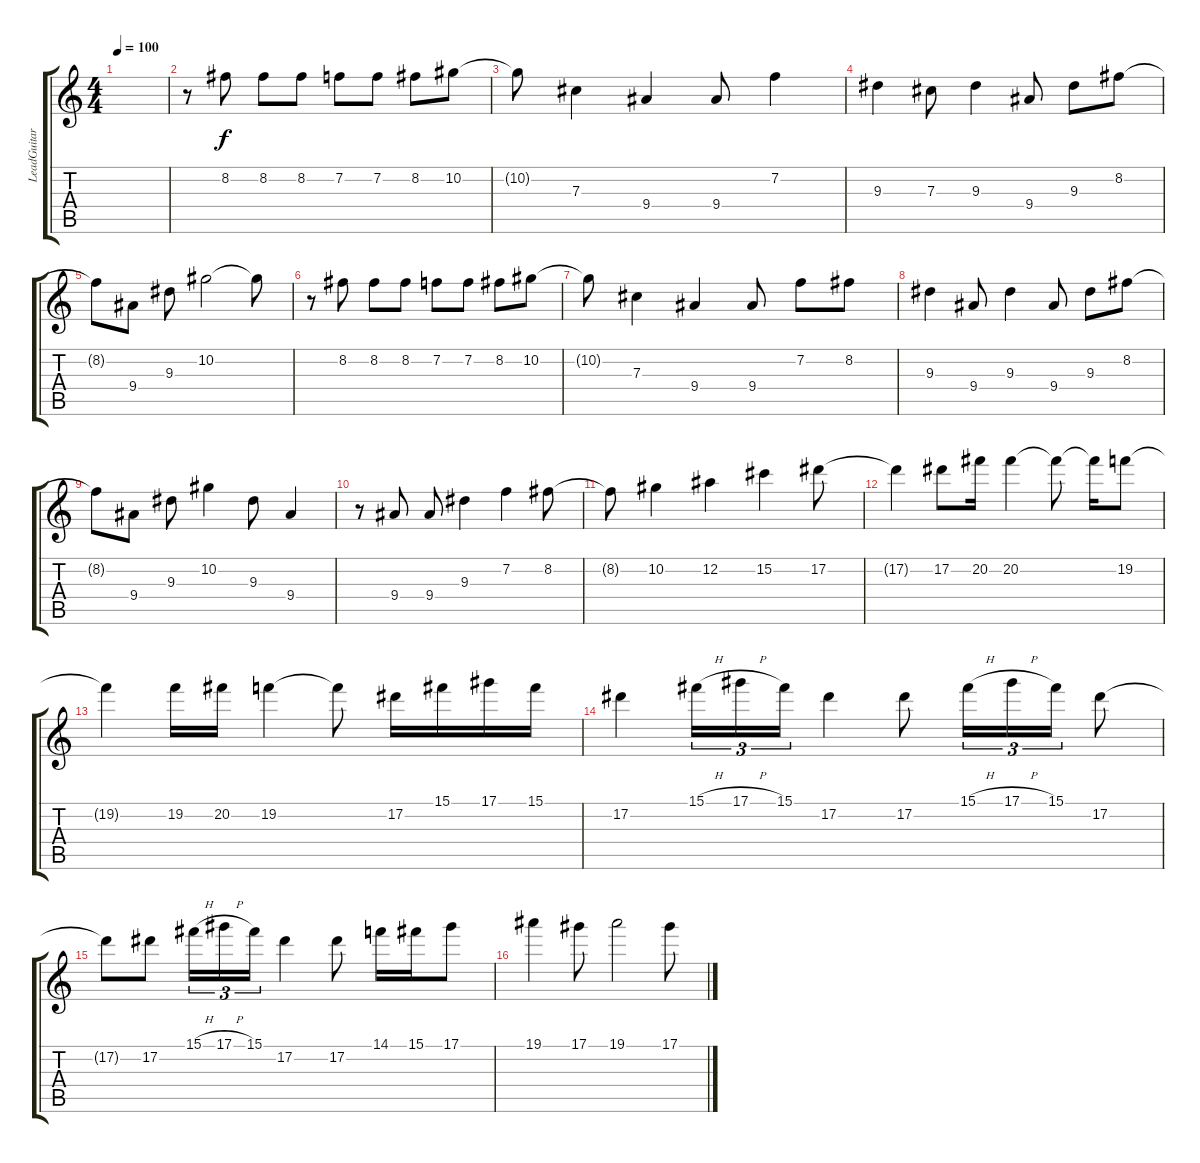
\track ("LeadGuitar01" "LeadGuitar") {instrument overdrivenguitar}
\staff {score tabs}
\tuning (Eb4 Bb3 Gb3 Db3 Ab2 Eb2) {hide}
\ts (4 4)
\tempo 100
\clef g2
\ks c
|
r.8 8.2.8 8.2.8 8.2.8 7.2.8 7.2.8 8.2.8 10.2.8 |
10.2{t}.8 7.3.4 9.4.4 9.4.8 7.2.4 |
9.3.4 7.3.8 9.3.4 9.4.8 9.3.8 8.2.8 |
8.2{t}.8 9.4.8 9.3.8 10.2.2 10.2{t}.8 |
r.8 8.2.8 8.2.8 8.2.8 7.2.8 7.2.8 8.2.8 10.2.8 |
10.2{t}.8 7.3.4 9.4.4 9.4.8 7.2.8 8.2.8 |
9.3.4 9.4.8 9.3.4 9.4.8 9.3.8 8.2.8 |
8.2{t}.8 9.4.8 9.3.8 10.2.4 9.3.8 9.4.4 |
r.8 9.4.8 9.4.8 9.3.4 7.2.4 8.2.8 |
8.2{t}.8 10.2.4 12.2.4 15.2.4 17.2.8 |
17.2{t}.4 17.2.8 20.2.16 20.2.4 20.2{t}.8 20.2{t}.16 19.2.8 |
19.2{t}.4 19.2.16 20.2.16 19.2.4 19.2{t}.8 17.2.16 15.1.16 17.1.16 15.1.16 |
17.2.4 15.1{h}.16{tu (3 2)} 17.1{h}.16{tu (3 2)} 15.1.16{tu (3 2)} 17.2.4 17.2.8 15.1{h}.16{tu (3 2)} 17.1{h}.16{tu (3 2)} 15.1.16{tu (3 2)} 17.2.8 |
17.2{t}.8 17.2.8 15.1{h}.16{tu (3 2)} 17.1{h}.16{tu (3 2)} 15.1.16{tu (3 2)} 17.2.4 17.2.8 14.1.16 15.1.16 17.1.8 |
19.1.4 17.1.8 19.1.2 17.1.8
